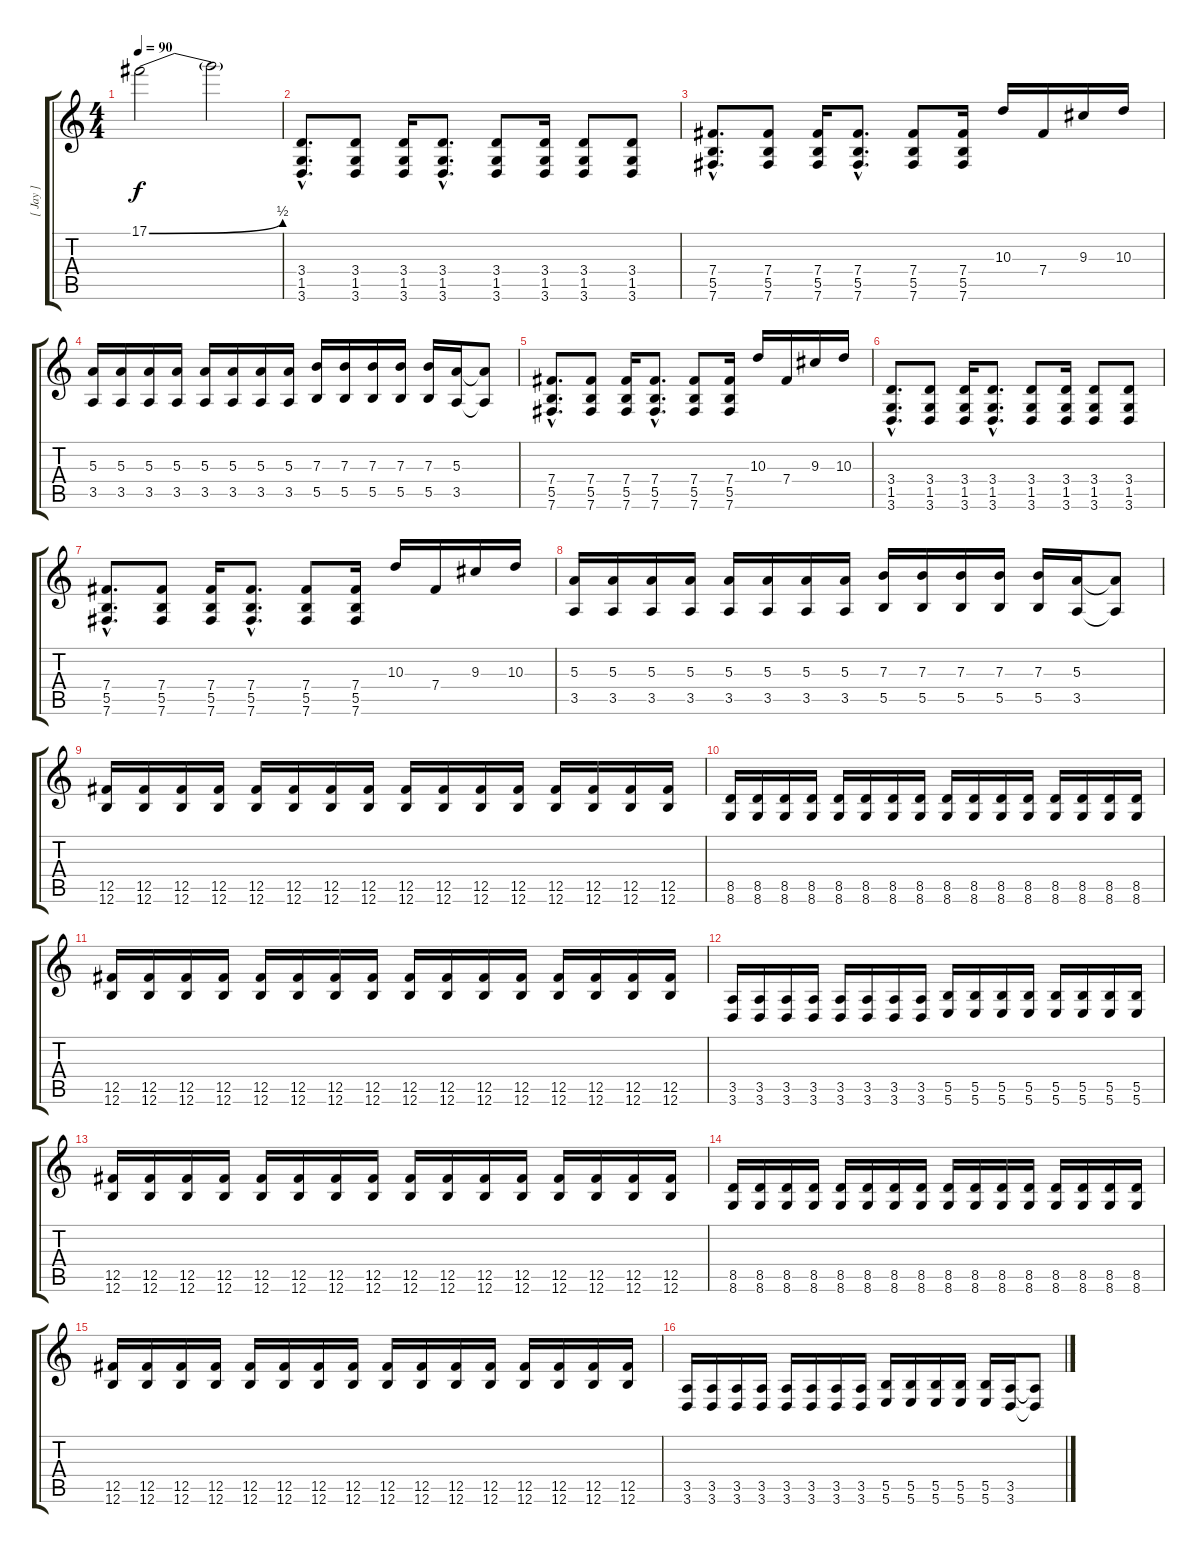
\track ("[ Jay ]" "[ Jay ]") {instrument overdrivenguitar}
\staff {score tabs}
\tuning (Db4 Ab3 E3 B2 Gb2 B1) {hide}
\ts (4 4)
\tempo 90
\clef g2
\ks c
17.1{be (bend 0 0 60 2)}.2{dy f} 17.1{t}.2 |
(3.4{hac} 1.5{hac} 3.6{hac}).8{d} (3.4 1.5 3.6).8 (3.4 1.5 3.6).16 (3.4{hac} 1.5{hac} 3.6{hac}).8{d} (3.4 1.5 3.6).8 (3.4 1.5 3.6).16 (3.4 1.5 3.6).8 (3.4 1.5 3.6).8 |
(7.4{hac} 5.5{hac} 7.6{hac}).8{d} (7.4 5.5 7.6).8 (7.4 5.5 7.6).16 (7.4{hac} 5.5{hac} 7.6{hac}).8{d} (7.4 5.5 7.6).8 (7.4 5.5 7.6).16 10.3.16 7.4.16 9.3.16 10.3.16 |
(5.3 3.5).16 (5.3 3.5).16 (5.3 3.5).16 (5.3 3.5).16 (5.3 3.5).16 (5.3 3.5).16 (5.3 3.5).16 (5.3 3.5).16 (7.3 5.5).16 (7.3 5.5).16 (7.3 5.5).16 (7.3 5.5).16 (7.3 5.5).16 (5.3 3.5).16 (5.3{t} 3.5{t}).8 |
(7.4{hac} 5.5{hac} 7.6{hac}).8{d} (7.4 5.5 7.6).8 (7.4 5.5 7.6).16 (7.4{hac} 5.5{hac} 7.6{hac}).8{d} (7.4 5.5 7.6).8 (7.4 5.5 7.6).16 10.3.16 7.4.16 9.3.16 10.3.16 |
(3.4{hac} 1.5{hac} 3.6{hac}).8{d} (3.4 1.5 3.6).8 (3.4 1.5 3.6).16 (3.4{hac} 1.5{hac} 3.6{hac}).8{d} (3.4 1.5 3.6).8 (3.4 1.5 3.6).16 (3.4 1.5 3.6).8 (3.4 1.5 3.6).8 |
(7.4{hac} 5.5{hac} 7.6{hac}).8{d} (7.4 5.5 7.6).8 (7.4 5.5 7.6).16 (7.4{hac} 5.5{hac} 7.6{hac}).8{d} (7.4 5.5 7.6).8 (7.4 5.5 7.6).16 10.3.16 7.4.16 9.3.16 10.3.16 |
(5.3 3.5).16 (5.3 3.5).16 (5.3 3.5).16 (5.3 3.5).16 (5.3 3.5).16 (5.3 3.5).16 (5.3 3.5).16 (5.3 3.5).16 (7.3 5.5).16 (7.3 5.5).16 (7.3 5.5).16 (7.3 5.5).16 (7.3 5.5).16 (5.3 3.5).16 (5.3{t} 3.5{t}).8 |
(12.5 12.6).16 (12.5 12.6).16 (12.5 12.6).16 (12.5 12.6).16 (12.5 12.6).16 (12.5 12.6).16 (12.5 12.6).16 (12.5 12.6).16 (12.5 12.6).16 (12.5 12.6).16 (12.5 12.6).16 (12.5 12.6).16 (12.5 12.6).16 (12.5 12.6).16 (12.5 12.6).16 (12.5 12.6).16 |
(8.5 8.6).16 (8.5 8.6).16 (8.5 8.6).16 (8.5 8.6).16 (8.5 8.6).16 (8.5 8.6).16 (8.5 8.6).16 (8.5 8.6).16 (8.5 8.6).16 (8.5 8.6).16 (8.5 8.6).16 (8.5 8.6).16 (8.5 8.6).16 (8.5 8.6).16 (8.5 8.6).16 (8.5 8.6).16 |
(12.5 12.6).16 (12.5 12.6).16 (12.5 12.6).16 (12.5 12.6).16 (12.5 12.6).16 (12.5 12.6).16 (12.5 12.6).16 (12.5 12.6).16 (12.5 12.6).16 (12.5 12.6).16 (12.5 12.6).16 (12.5 12.6).16 (12.5 12.6).16 (12.5 12.6).16 (12.5 12.6).16 (12.5 12.6).16 |
(3.5 3.6).16 (3.5 3.6).16 (3.5 3.6).16 (3.5 3.6).16 (3.5 3.6).16 (3.5 3.6).16 (3.5 3.6).16 (3.5 3.6).16 (5.5 5.6).16 (5.5 5.6).16 (5.5 5.6).16 (5.5 5.6).16 (5.5 5.6).16 (5.5 5.6).16 (5.5 5.6).16 (5.5 5.6).16 |
(12.5 12.6).16 (12.5 12.6).16 (12.5 12.6).16 (12.5 12.6).16 (12.5 12.6).16 (12.5 12.6).16 (12.5 12.6).16 (12.5 12.6).16 (12.5 12.6).16 (12.5 12.6).16 (12.5 12.6).16 (12.5 12.6).16 (12.5 12.6).16 (12.5 12.6).16 (12.5 12.6).16 (12.5 12.6).16 |
(8.5 8.6).16 (8.5 8.6).16 (8.5 8.6).16 (8.5 8.6).16 (8.5 8.6).16 (8.5 8.6).16 (8.5 8.6).16 (8.5 8.6).16 (8.5 8.6).16 (8.5 8.6).16 (8.5 8.6).16 (8.5 8.6).16 (8.5 8.6).16 (8.5 8.6).16 (8.5 8.6).16 (8.5 8.6).16 |
(12.5 12.6).16 (12.5 12.6).16 (12.5 12.6).16 (12.5 12.6).16 (12.5 12.6).16 (12.5 12.6).16 (12.5 12.6).16 (12.5 12.6).16 (12.5 12.6).16 (12.5 12.6).16 (12.5 12.6).16 (12.5 12.6).16 (12.5 12.6).16 (12.5 12.6).16 (12.5 12.6).16 (12.5 12.6).16 |
(3.5 3.6).16 (3.5 3.6).16 (3.5 3.6).16 (3.5 3.6).16 (3.5 3.6).16 (3.5 3.6).16 (3.5 3.6).16 (3.5 3.6).16 (5.5 5.6).16 (5.5 5.6).16 (5.5 5.6).16 (5.5 5.6).16 (5.5 5.6).16 (3.5 3.6).16 (3.5{t} 3.6{t}).8
